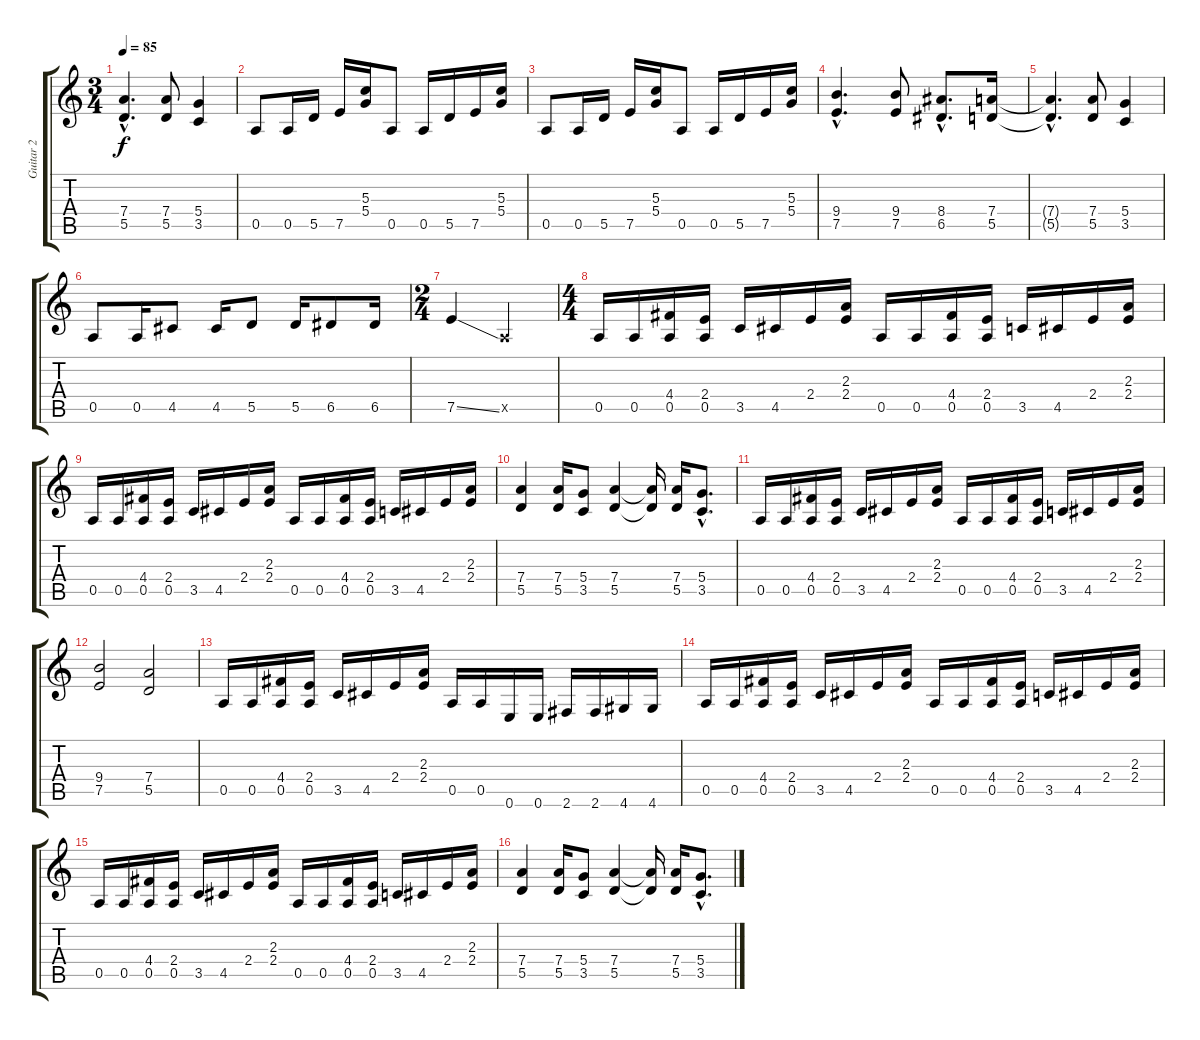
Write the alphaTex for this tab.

\track ("Guitar 2" "Guitar 2") {instrument distortionguitar}
\staff {score tabs}
\tuning (E4 B3 G3 D3 A2 E2) {hide}
\ts (3 4)
\tempo 85
\clef g2
\ks c
(7.4{hac t} 5.5{hac t}).4{d dy f} (7.4 5.5).8 (5.4 3.5).4 |
0.5.8 0.5.16 5.5.16 7.5.16 (5.3 5.4).16 0.5.8 0.5.16 5.5.16 7.5.16 (5.3 5.4).16 |
0.5.8 0.5.16 5.5.16 7.5.16 (5.3 5.4).16 0.5.8 0.5.16 5.5.16 7.5.16 (5.3 5.4).16 |
(9.4{hac} 7.5{hac}).4{d} (9.4 7.5).8 (8.4{hac} 6.5{hac}).8{d} (7.4 5.5).16 |
(7.4{hac t} 5.5{hac t}).4{d} (7.4 5.5).8 (5.4 3.5).4 |
0.5.8 0.5.16 4.5.8 4.5.16 5.5.8 5.5.16 6.5.8 6.5.16 |
\ts (2 4)
7.5{ss}.4 0.5{x}.4 |
\ts (4 4)
0.5.16 0.5.16 (4.4 0.5).16 (2.4 0.5).16 3.5.16 4.5.16 2.4.16 (2.3 2.4).16 0.5.16 0.5.16 (4.4 0.5).16 (2.4 0.5).16 3.5.16 4.5.16 2.4.16 (2.3 2.4).16 |
0.5.16 0.5.16 (4.4 0.5).16 (2.4 0.5).16 3.5.16 4.5.16 2.4.16 (2.3 2.4).16 0.5.16 0.5.16 (4.4 0.5).16 (2.4 0.5).16 3.5.16 4.5.16 2.4.16 (2.3 2.4).16 |
(7.4 5.5).4 (7.4 5.5).16 (5.4 3.5).8 (7.4 5.5).4 (7.4{t} 5.5{t}).16 (7.4 5.5).16 (5.4{hac} 3.5{hac}).8{d} |
0.5.16 0.5.16 (4.4 0.5).16 (2.4 0.5).16 3.5.16 4.5.16 2.4.16 (2.3 2.4).16 0.5.16 0.5.16 (4.4 0.5).16 (2.4 0.5).16 3.5.16 4.5.16 2.4.16 (2.3 2.4).16 |
(9.4 7.5).2 (7.4 5.5).2 |
0.5.16 0.5.16 (4.4 0.5).16 (2.4 0.5).16 3.5.16 4.5.16 2.4.16 (2.3 2.4).16 0.5.16 0.5.16 0.6.16 0.6.16 2.6.16 2.6.16 4.6.16 4.6.16 |
0.5.16 0.5.16 (4.4 0.5).16 (2.4 0.5).16 3.5.16 4.5.16 2.4.16 (2.3 2.4).16 0.5.16 0.5.16 (4.4 0.5).16 (2.4 0.5).16 3.5.16 4.5.16 2.4.16 (2.3 2.4).16 |
0.5.16 0.5.16 (4.4 0.5).16 (2.4 0.5).16 3.5.16 4.5.16 2.4.16 (2.3 2.4).16 0.5.16 0.5.16 (4.4 0.5).16 (2.4 0.5).16 3.5.16 4.5.16 2.4.16 (2.3 2.4).16 |
(7.4 5.5).4 (7.4 5.5).16 (5.4 3.5).8 (7.4 5.5).4 (7.4{t} 5.5{t}).16 (7.4 5.5).16 (5.4{hac} 3.5{hac}).8{d}
